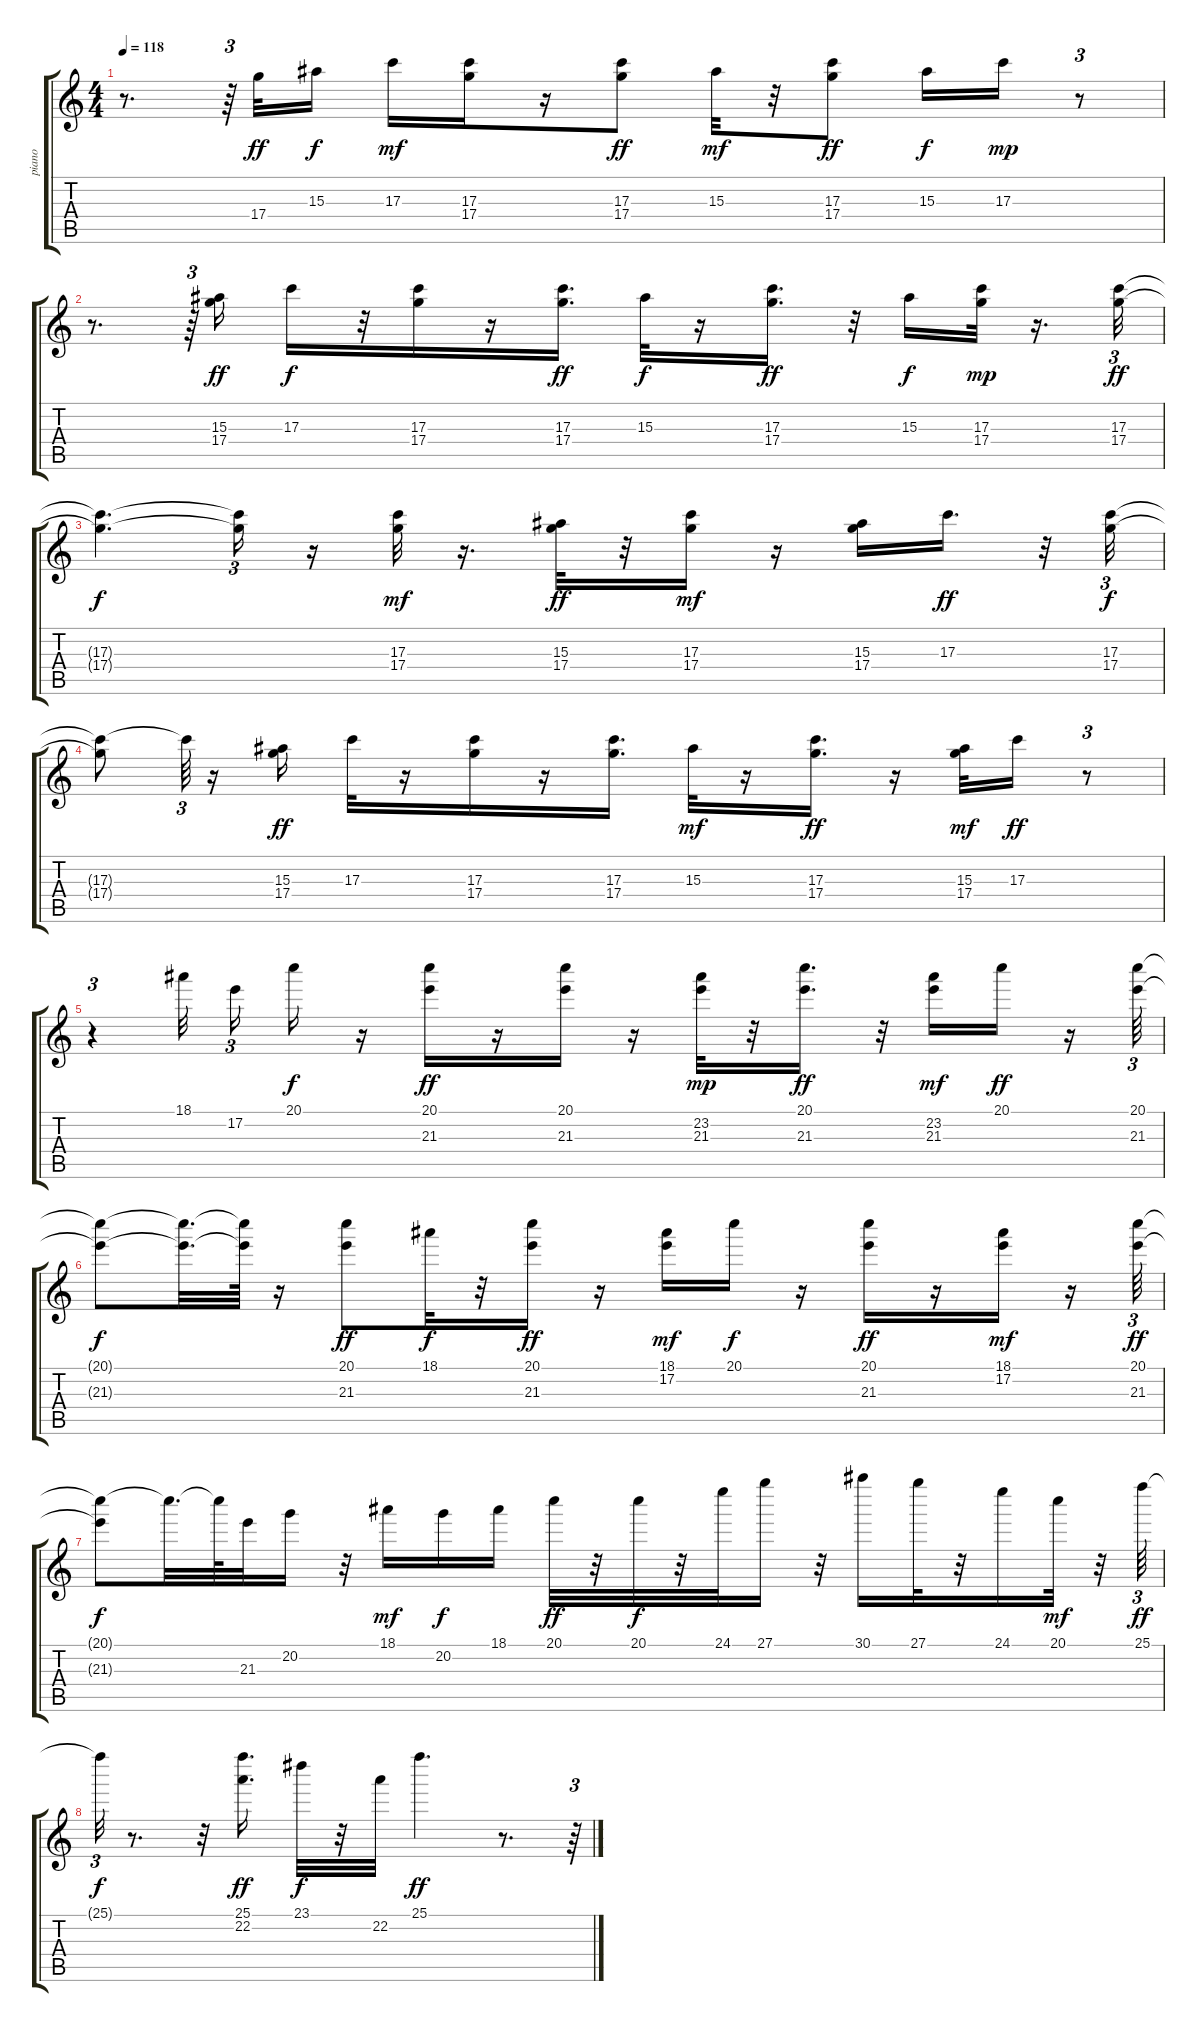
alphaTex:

\track ("piano   " "piano   ") {instrument acousticguitarsteel}
\staff {score tabs}
\tuning (E4 B3 G3 D3 A2 E2) {hide}
\ts (4 4)
\tempo 118
\clef g2
\ks c
r.8{d dy f} r.64{tu (3 2)} 17.4.32{dy ff} 15.3.16{dy f} 17.3.16{dy mf} (17.3 17.4).16 r.16 (17.3 17.4).8{dy ff} 15.3.32{dy mf} r.32 (17.3 17.4).8{dy ff} 15.3.16{dy f} 17.3.16{dy mp} r.8{tu (3 2)} |
r.8{d} r.64{tu (3 2)} (15.3 17.4).16{dy ff} 17.3.16{dy f} r.32 (17.3 17.4).16 r.16 (17.3 17.4).16{d dy ff} 15.3.32{dy f} r.16 (17.3 17.4).16{d dy ff} r.32 15.3.16{dy f} (17.3 17.4).32{dy mp} r.16{d} (17.3 17.4).32{tu (3 2) dy ff} |
(17.3{t} 17.4{t}).4{d dy f} (17.3{t} 17.4{t}).16{tu (3 2)} r.16 (17.3 17.4).32{dy mf} r.16{d} (15.3 17.4).32{dy ff} r.32 (17.3 17.4).16{dy mf} r.16 (15.3 17.4).16 17.3.16{d dy ff} r.32 (17.3 17.4).32{tu (3 2) dy f} |
(17.3{t} 17.4{t}).8 17.3{t}.64{tu (3 2)} r.16 (15.3 17.4).16{dy ff} 17.3.32 r.16 (17.3 17.4).16 r.16 (17.3 17.4).16{d} 15.3.32{dy mf} r.16 (17.3 17.4).16{d dy ff} r.16 (15.3 17.4).32{dy mf} 17.3.16{dy ff} r.8{tu (3 2)} |
r.4{tu (3 2)} 18.1.32 17.2.16{tu (3 2)} 20.1.16{dy f} r.16 (20.1 21.3).16{dy ff} r.16 (20.1 21.3).16 r.16 (23.2 21.3).32{dy mp} r.32 (20.1 21.3).16{d dy ff} r.32 (23.2 21.3).16{dy mf} 20.1.16{dy ff} r.16 (20.1 21.3).64{tu (3 2)} |
(20.1{t} 21.3{t}).8{dy f} (20.1{t} 21.3{t}).32{d} (20.1{t} 21.3{t}).64 r.16 (20.1 21.3).8{dy ff} 18.1.32{dy f} r.32 (20.1 21.3).16{dy ff} r.16 (18.1 17.2).16{dy mf} 20.1.16{dy f} r.16 (20.1 21.3).16{dy ff} r.16 (18.1 17.2).16{dy mf} r.16 (20.1 21.3).64{tu (3 2) dy ff} |
(20.1{t} 21.3{t}).8{dy f} 20.1{t}.32{d} 20.1{t}.64 21.3.32 20.2.16 r.32 18.1.16{dy mf} 20.2.16{dy f} 18.1.16 20.1.32{dy ff} r.32 20.1.32{dy f} r.32 24.1.32 27.1.16 r.32 30.1.16 27.1.32 r.32 24.1.16 20.1.32{dy mf} r.32 25.1.64{tu (3 2) dy ff} |
25.1{t}.32{tu (3 2) dy f} r.8{d} r.32 (25.1 22.2).16{d dy ff} 23.1.32{dy f} r.32 22.2.32 25.1.4{d dy ff} r.8{d} r.64{tu (3 2)}
